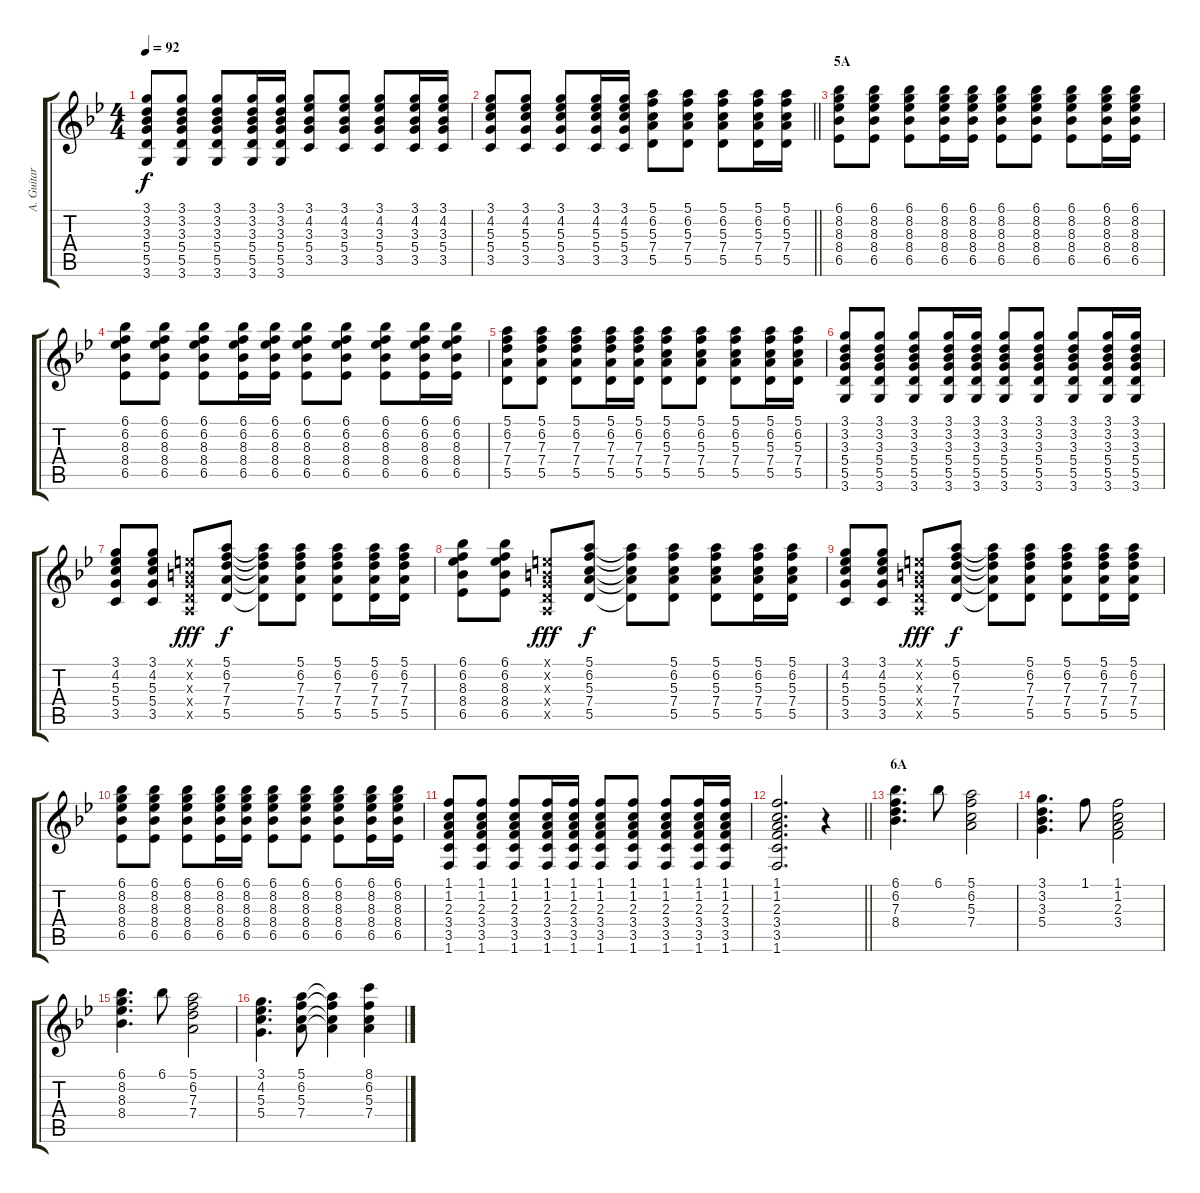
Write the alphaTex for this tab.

\track ("A. Guitar II" "A. Guitar ") {instrument acousticguitarsteel}
\staff {score tabs}
\tuning (E4 B3 G3 D3 A2 E2) {hide}
\ts (4 4)
\tempo 92
\clef g2
\ks bb
(3.1 3.2 3.3 5.4 5.5 3.6).8{dy f} (3.1 3.2 3.3 5.4 5.5 3.6).8 (3.1 3.2 3.3 5.4 5.5 3.6).8 (3.1 3.2 3.3 5.4 5.5 3.6).16 (3.1 3.2 3.3 5.4 5.5 3.6).16 (3.1 4.2 3.3 5.4 3.5).8 (3.1 4.2 3.3 5.4 3.5).8 (3.1 4.2 3.3 5.4 3.5).8 (3.1 4.2 3.3 5.4 3.5).16 (3.1 4.2 3.3 5.4 3.5).16 |
\barLineRight lightlight
(3.1 4.2 5.3 5.4 3.5).8 (3.1 4.2 5.3 5.4 3.5).8 (3.1 4.2 5.3 5.4 3.5).8 (3.1 4.2 5.3 5.4 3.5).16 (3.1 4.2 5.3 5.4 3.5).16 (5.1 6.2 5.3 7.4 5.5).8 (5.1 6.2 5.3 7.4 5.5).8 (5.1 6.2 5.3 7.4 5.5).8 (5.1 6.2 5.3 7.4 5.5).16 (5.1 6.2 5.3 7.4 5.5).16 |
\section ("" "5A")
(6.1 8.2 8.3 8.4 6.5).8 (6.1 8.2 8.3 8.4 6.5).8 (6.1 8.2 8.3 8.4 6.5).8 (6.1 8.2 8.3 8.4 6.5).16 (6.1 8.2 8.3 8.4 6.5).16 (6.1 8.2 8.3 8.4 6.5).8 (6.1 8.2 8.3 8.4 6.5).8 (6.1 8.2 8.3 8.4 6.5).8 (6.1 8.2 8.3 8.4 6.5).16 (6.1 8.2 8.3 8.4 6.5).16 |
(6.1 6.2 8.3 8.4 6.5).8 (6.1 6.2 8.3 8.4 6.5).8 (6.1 6.2 8.3 8.4 6.5).8 (6.1 6.2 8.3 8.4 6.5).16 (6.1 6.2 8.3 8.4 6.5).16 (6.1 6.2 8.3 8.4 6.5).8 (6.1 6.2 8.3 8.4 6.5).8 (6.1 6.2 8.3 8.4 6.5).8 (6.1 6.2 8.3 8.4 6.5).16 (6.1 6.2 8.3 8.4 6.5).16 |
(5.1 6.2 7.3 7.4 5.5).8 (5.1 6.2 7.3 7.4 5.5).8 (5.1 6.2 7.3 7.4 5.5).8 (5.1 6.2 7.3 7.4 5.5).16 (5.1 6.2 7.3 7.4 5.5).16 (5.1 6.2 5.3 7.4 5.5).8 (5.1 6.2 5.3 7.4 5.5).8 (5.1 6.2 5.3 7.4 5.5).8 (5.1 6.2 5.3 7.4 5.5).16 (5.1 6.2 5.3 7.4 5.5).16 |
(3.1 3.2 3.3 5.4 5.5 3.6).8 (3.1 3.2 3.3 5.4 5.5 3.6).8 (3.1 3.2 3.3 5.4 5.5 3.6).8 (3.1 3.2 3.3 5.4 5.5 3.6).16 (3.1 3.2 3.3 5.4 5.5 3.6).16 (3.1 3.2 3.3 5.4 5.5 3.6).8 (3.1 3.2 3.3 5.4 5.5 3.6).8 (3.1 3.2 3.3 5.4 5.5 3.6).8 (3.1 3.2 3.3 5.4 5.5 3.6).16 (3.1 3.2 3.3 5.4 5.5 3.6).16 |
(3.1 4.2 5.3 5.4 3.5).8 (3.1 4.2 5.3 5.4 3.5).8 (0.1{x} 0.2{x} 0.3{x} 0.4{x} 0.5{x}).8{dy fff} (5.1 6.2 7.3 7.4 5.5).8{dy f} (5.1{t} 6.2{t} 7.3{t} 7.4{t} 5.5{t}).8 (5.1 6.2 7.3 7.4 5.5).8 (5.1 6.2 7.3 7.4 5.5).8 (5.1 6.2 7.3 7.4 5.5).16 (5.1 6.2 7.3 7.4 5.5).16 |
(6.1 6.2 8.3 8.4 6.5).8 (6.1 6.2 8.3 8.4 6.5).8 (0.1{x} 0.2{x} 0.3{x} 0.4{x} 0.5{x}).8{dy fff} (5.1 6.2 5.3 7.4 5.5).8{dy f} (5.1{t} 6.2{t} 5.3{t} 7.4{t} 5.5{t}).8 (5.1 6.2 5.3 7.4 5.5).8 (5.1 6.2 5.3 7.4 5.5).8 (5.1 6.2 5.3 7.4 5.5).16 (5.1 6.2 5.3 7.4 5.5).16 |
(3.1 4.2 5.3 5.4 3.5).8 (3.1 4.2 5.3 5.4 3.5).8 (0.1{x} 0.2{x} 0.3{x} 0.4{x} 0.5{x}).8{dy fff} (5.1 6.2 7.3 7.4 5.5).8{dy f} (5.1{t} 6.2{t} 7.3{t} 7.4{t} 5.5{t}).8 (5.1 6.2 7.3 7.4 5.5).8 (5.1 6.2 7.3 7.4 5.5).8 (5.1 6.2 7.3 7.4 5.5).16 (5.1 6.2 7.3 7.4 5.5).16 |
(6.1 8.2 8.3 8.4 6.5).8 (6.1 8.2 8.3 8.4 6.5).8 (6.1 8.2 8.3 8.4 6.5).8 (6.1 8.2 8.3 8.4 6.5).16 (6.1 8.2 8.3 8.4 6.5).16 (6.1 8.2 8.3 8.4 6.5).8 (6.1 8.2 8.3 8.4 6.5).8 (6.1 8.2 8.3 8.4 6.5).8 (6.1 8.2 8.3 8.4 6.5).16 (6.1 8.2 8.3 8.4 6.5).16 |
(1.1 1.2 2.3 3.4 3.5 1.6).8 (1.1 1.2 2.3 3.4 3.5 1.6).8 (1.1 1.2 2.3 3.4 3.5 1.6).8 (1.1 1.2 2.3 3.4 3.5 1.6).16 (1.1 1.2 2.3 3.4 3.5 1.6).16 (1.1 1.2 2.3 3.4 3.5 1.6).8 (1.1 1.2 2.3 3.4 3.5 1.6).8 (1.1 1.2 2.3 3.4 3.5 1.6).8 (1.1 1.2 2.3 3.4 3.5 1.6).16 (1.1 1.2 2.3 3.4 3.5 1.6).16 |
\barLineRight lightlight
(1.1 1.2 2.3 3.4 3.5 1.6).2{d} r.4 |
\section ("" "6A")
(6.1 6.2 7.3 8.4).4{d} 6.1.8 (5.1 6.2 5.3 7.4).2 |
(3.1 3.2 3.3 5.4).4{d} 1.1.8 (1.1 1.2 2.3 3.4).2 |
(6.1 8.2 8.3 8.4).4{d} 6.1.8 (5.1 6.2 7.3 7.4).2 |
(3.1 4.2 5.3 5.4).4{d} (5.1 6.2 5.3 7.4).8 (5.1{t} 6.2{t} 5.3{t} 7.4{t}).4 (8.1 6.2 5.3 7.4).4
